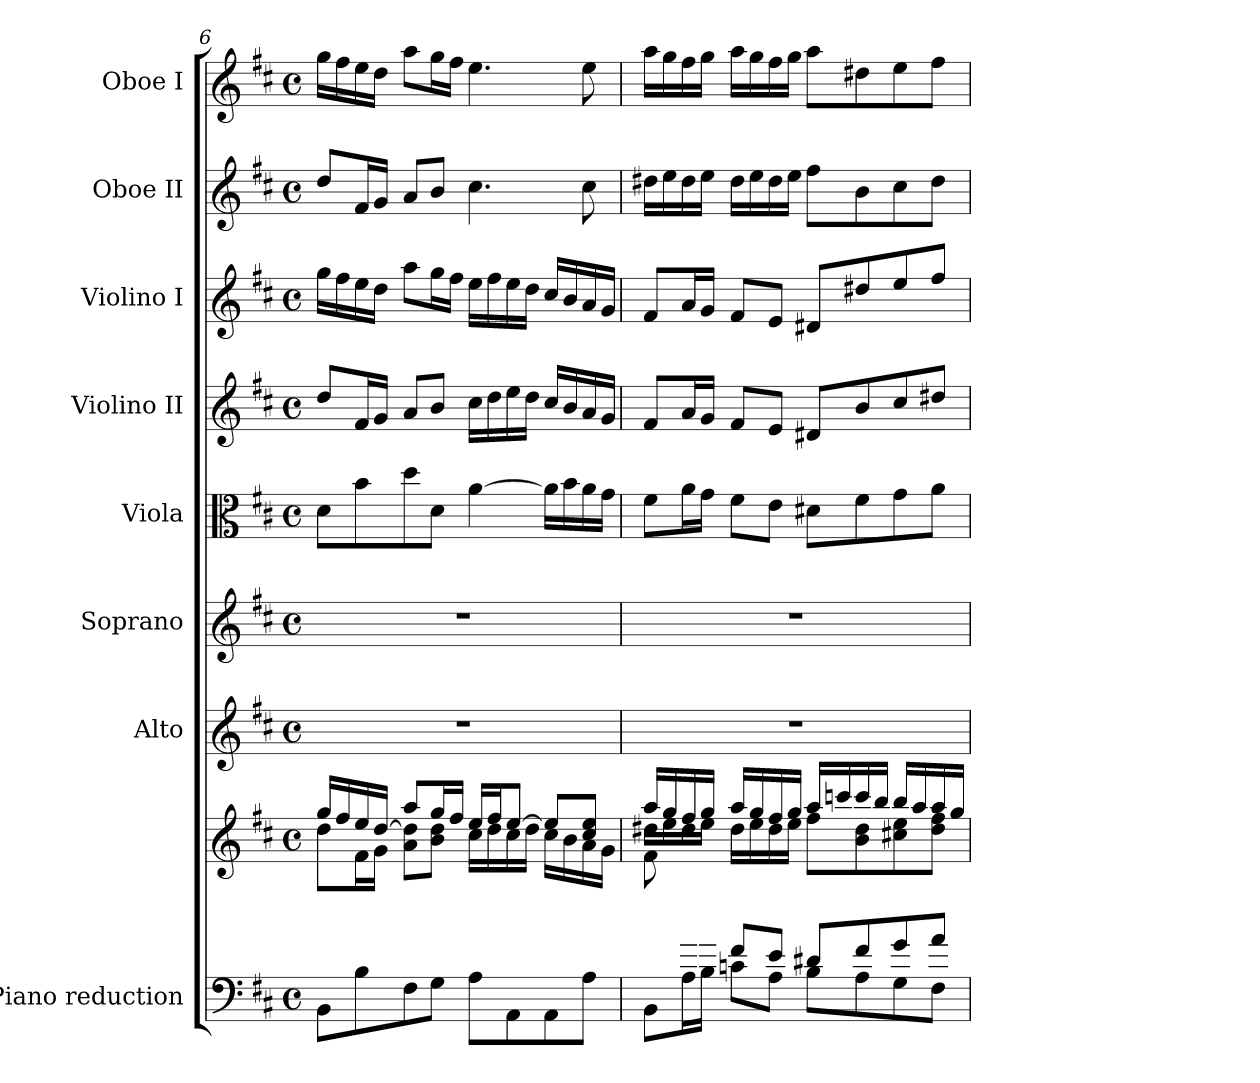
**kern	**kern	**kern	**kern	**kern	**kern	**kern	**kern	**kern
*part8	*part8	*part7	*part6	*part5	*part4	*part3	*part2	*part1
*staff9	*staff8	*staff7	*staff6	*staff5	*staff4	*staff3	*staff2	*staff1
*I"Piano reduction	*	*I"Alto	*I"Soprano	*I"Viola	*I"Violino II	*I"Violino I	*I"Oboe II	*I"Oboe I
*I'Pno	*	*	*	*I'Vla	*I'Vln	*I'Vln	*I'Ob	*I'Ob
*clefF4	*clefG2	*clefG2	*clefG2	*clefC3	*clefG2	*clefG2	*clefG2	*clefG2
*k[f#c#]	*k[f#c#]	*k[f#c#]	*k[f#c#]	*k[f#c#]	*k[f#c#]	*k[f#c#]	*k[f#c#]	*k[f#c#]
*M4/4	*M4/4	*M4/4	*M4/4	*M4/4	*M4/4	*M4/4	*M4/4	*M4/4
*met(c)	*met(c)	*met(c)	*met(c)	*met(c)	*met(c)	*met(c)	*met(c)	*met(c)
=6	=6	=6	=6	=6	=6	=6	=6	=6
*	*^	*	*	*	*	*	*	*
8BB\L	16gg/LL	8dd\L	1r	1r	8d\L	8dd/L	16gg\LL	8dd/L	16gg\LL
.	16ff#/	.	.	.	.	.	16ff#\	.	16ff#\
8B\	16ee/	16f#\L	.	.	8b\	16f#/L	16ee\	16f#/L	16ee\
.	[16dd/JJ	16g\JJ	.	.	.	16g/JJ	16dd\JJ	16g/JJ	16dd\JJ
8F#\	8aa/L	8a\ 8dd\]L	.	.	8dd\	8a/L	8aa\L	8a/L	8aa\L
8G\J	16gg/L	8b\ 8dd\J	.	.	8d\J	8b/J	16gg\L	8b/J	16gg\L
.	16ff#/JJ	.	.	.	.	.	16ff#\JJ	.	16ff#\JJ
8A\L	16ee/LL	16cc#\LL	.	.	[4a\	16cc#\LL	16ee\LL	4.cc#\	4.ee\
.	16ff#/J	16dd\	.	.	.	16dd\	16ff#\	.	.
8AA\	[8ee/J	16cc#\	.	.	.	16ee\	16ee\	.	.
.	.	16dd\JJ	.	.	.	16dd\JJ	16dd\JJ	.	.
8AA\	8ee/L]	16cc#\LL	.	.	16a\LL]	16cc#/LL	16cc#/LL	.	.
.	.	16b\	.	.	16b\	16b/	16b/	.	.
8A\J	8cc#/ 8ee/J	16a\	.	.	16a\	16a/	16a/	8cc#\	8ee\
.	.	16g\JJ	.	.	16g\JJ	16g/JJ	16g/JJ	.	.
=7	=7	=7	=7	=7	=7	=7	=7	=7	=7
*^	*	*^	*	*	*	*	*	*	*
8ryy	8BB\L	16aa:/LL	16dd#X\LL	8f#\L	1r	1r	8f#\L	8f#/L	8f#/L	16dd#X\LL	16aa\LL
.	.	16gg/	16ee\	.	.	.	.	.	.	16ee\	16gg\
16a/L	16A\L	16ff#/	16dd#\	2..ryy	.	.	16a\L	16a/L	16a/L	16dd#\	16ff#\
16g/JJ	16B\JJ	16gg/JJ	16ee\JJ	.	.	.	16g\JJ	16g/JJ	16g/JJ	16ee\JJ	16gg\JJ
8f#/L	8cn\L	16aa/LL	16dd#\LL	.	.	.	8f#\L	8f#/L	8f#/L	16dd#\LL	16aa\LL
.	.	16gg/	16ee\	.	.	.	.	.	.	16ee\	16gg\
8e/J	8A\J	16ff#/	16dd#\	.	.	.	8e\J	8e/J	8e/J	16dd#\	16ff#\
.	.	16gg/JJ	16ee\JJ	.	.	.	.	.	.	16ee\JJ	16gg\JJ
8d#X/L	8B\L	16aa/LL	8ff#\L	.	.	.	8d#X\L	8d#X/L	8d#X/L	8ff#\L	8aa\L
.	.	16cccn/	.	.	.	.	.	.	.	.	.
8f#/	8A\	16ccc/	8b\ 8dd#\	.	.	.	8f#\	8b/	8dd#X/	8b\	8dd#X\
.	.	16bb/JJ	.	.	.	.	.	.	.	.	.
8g/	8G\	16bb/LL	8cc#X\ 8ee\	.	.	.	8g\	8cc#/	8ee/	8cc#\	8ee\
.	.	16aa/	.	.	.	.	.	.	.	.	.
8a/J	8F#\J	16aa/	8dd#\ 8ff#\J	.	.	.	8a\J	8dd#X/J	8ff#/J	8dd#\J	8ff#\J
.	.	16gg/JJ	.	.	.	.	.	.	.	.	.
*v	*v	*	*	*	*	*	*	*	*	*	*
*	*v	*v	*v	*	*	*	*	*	*	*
=	=	=	=	=	=	=	=	=
*-	*-	*-	*-	*-	*-	*-	*-	*-
